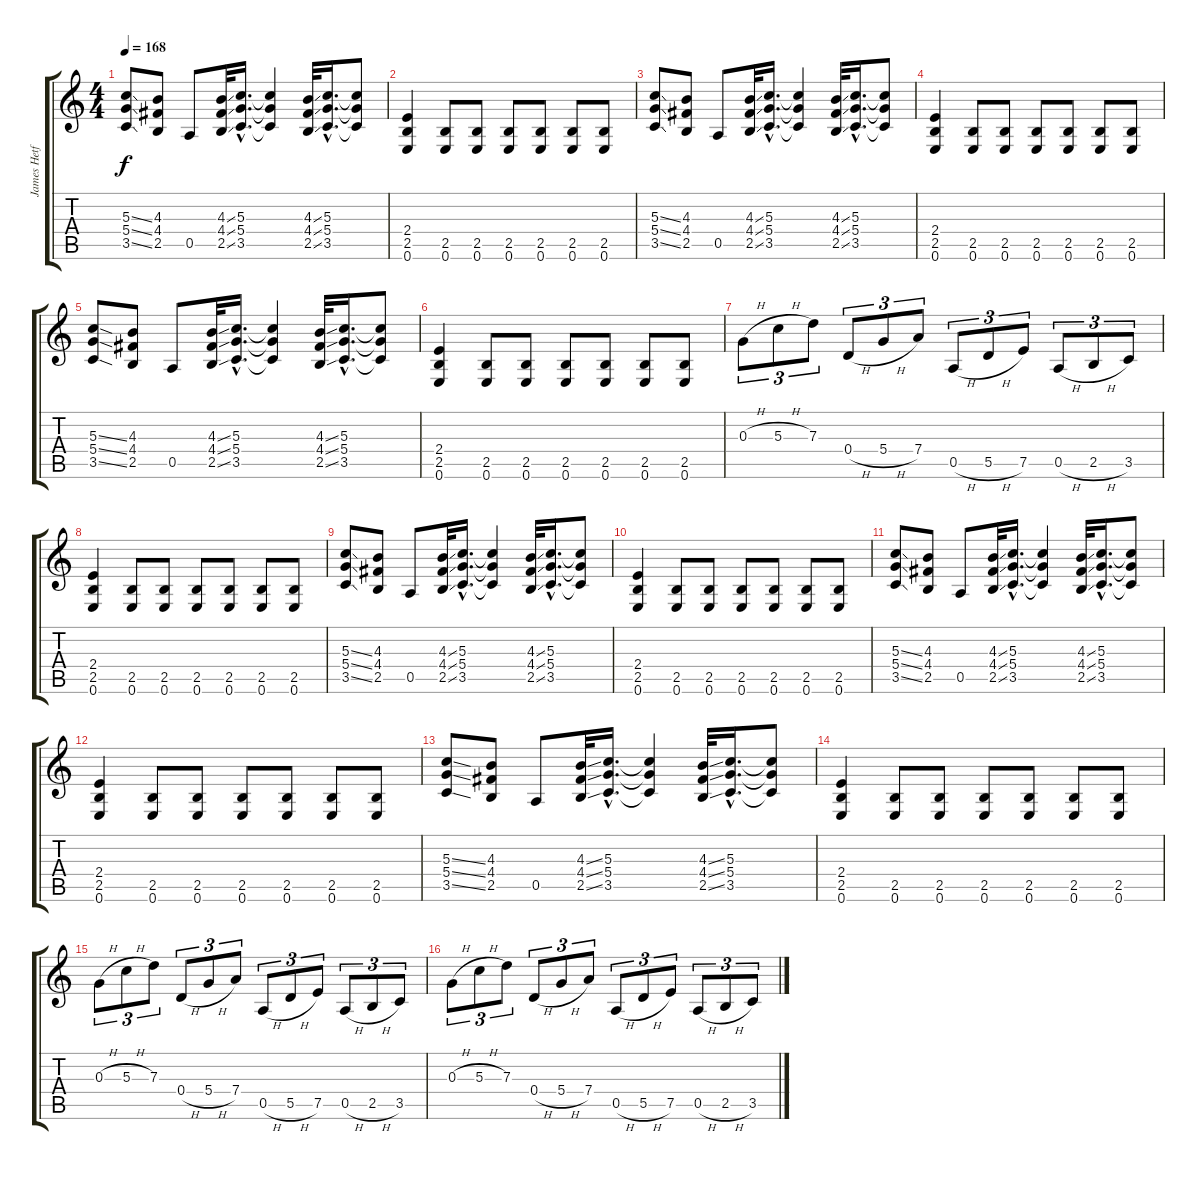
\track ("James Hetfield Distortion" "James Hetf") {instrument distortionguitar}
\staff {score tabs}
\tuning (E4 B3 G3 D3 A2 E2) {hide}
\ts (4 4)
\tempo 168
\clef g2
\ks c
(5.3{ss} 5.4{ss} 3.5{ss}).8{dy f} (4.3 4.4 2.5).8 0.5.8 (4.3{ss} 4.4{ss} 2.5{ss}).32 (5.3{hac} 5.4{hac} 3.5{hac}).16{d} (5.3{t} 5.4{t} 3.5{t}).4 (4.3{ss} 4.4{ss} 2.5{ss}).32 (5.3{hac} 5.4{hac} 3.5{hac}).16{d} (5.3{t} 5.4{t} 3.5{t}).8 |
(2.4 2.5 0.6).4 (2.5 0.6).8 (2.5 0.6).8 (2.5 0.6).8 (2.5 0.6).8 (2.5 0.6).8 (2.5 0.6).8 |
(5.3{ss} 5.4{ss} 3.5{ss}).8 (4.3 4.4 2.5).8 0.5.8 (4.3{ss} 4.4{ss} 2.5{ss}).32 (5.3{hac} 5.4{hac} 3.5{hac}).16{d} (5.3{t} 5.4{t} 3.5{t}).4 (4.3{ss} 4.4{ss} 2.5{ss}).32 (5.3{hac} 5.4{hac} 3.5{hac}).16{d} (5.3{t} 5.4{t} 3.5{t}).8 |
(2.4 2.5 0.6).4 (2.5 0.6).8 (2.5 0.6).8 (2.5 0.6).8 (2.5 0.6).8 (2.5 0.6).8 (2.5 0.6).8 |
(5.3{ss} 5.4{ss} 3.5{ss}).8 (4.3 4.4 2.5).8 0.5.8 (4.3{ss} 4.4{ss} 2.5{ss}).32 (5.3{hac} 5.4{hac} 3.5{hac}).16{d} (5.3{t} 5.4{t} 3.5{t}).4 (4.3{ss} 4.4{ss} 2.5{ss}).32 (5.3{hac} 5.4{hac} 3.5{hac}).16{d} (5.3{t} 5.4{t} 3.5{t}).8 |
(2.4 2.5 0.6).4 (2.5 0.6).8 (2.5 0.6).8 (2.5 0.6).8 (2.5 0.6).8 (2.5 0.6).8 (2.5 0.6).8 |
0.3{h}.8{tu (3 2)} 5.3{h}.8{tu (3 2)} 7.3.8{tu (3 2)} 0.4{h}.8{tu (3 2)} 5.4{h}.8{tu (3 2)} 7.4.8{tu (3 2)} 0.5{h}.8{tu (3 2)} 5.5{h}.8{tu (3 2)} 7.5.8{tu (3 2)} 0.5{h}.8{tu (3 2)} 2.5{h}.8{tu (3 2)} 3.5.8{tu (3 2)} |
(2.4 2.5 0.6).4 (2.5 0.6).8 (2.5 0.6).8 (2.5 0.6).8 (2.5 0.6).8 (2.5 0.6).8 (2.5 0.6).8 |
(5.3{ss} 5.4{ss} 3.5{ss}).8 (4.3 4.4 2.5).8 0.5.8 (4.3{ss} 4.4{ss} 2.5{ss}).32 (5.3{hac} 5.4{hac} 3.5{hac}).16{d} (5.3{t} 5.4{t} 3.5{t}).4 (4.3{ss} 4.4{ss} 2.5{ss}).32 (5.3{hac} 5.4{hac} 3.5{hac}).16{d} (5.3{t} 5.4{t} 3.5{t}).8 |
(2.4 2.5 0.6).4 (2.5 0.6).8 (2.5 0.6).8 (2.5 0.6).8 (2.5 0.6).8 (2.5 0.6).8 (2.5 0.6).8 |
(5.3{ss} 5.4{ss} 3.5{ss}).8 (4.3 4.4 2.5).8 0.5.8 (4.3{ss} 4.4{ss} 2.5{ss}).32 (5.3{hac} 5.4{hac} 3.5{hac}).16{d} (5.3{t} 5.4{t} 3.5{t}).4 (4.3{ss} 4.4{ss} 2.5{ss}).32 (5.3{hac} 5.4{hac} 3.5{hac}).16{d} (5.3{t} 5.4{t} 3.5{t}).8 |
(2.4 2.5 0.6).4 (2.5 0.6).8 (2.5 0.6).8 (2.5 0.6).8 (2.5 0.6).8 (2.5 0.6).8 (2.5 0.6).8 |
(5.3{ss} 5.4{ss} 3.5{ss}).8 (4.3 4.4 2.5).8 0.5.8 (4.3{ss} 4.4{ss} 2.5{ss}).32 (5.3{hac} 5.4{hac} 3.5{hac}).16{d} (5.3{t} 5.4{t} 3.5{t}).4 (4.3{ss} 4.4{ss} 2.5{ss}).32 (5.3{hac} 5.4{hac} 3.5{hac}).16{d} (5.3{t} 5.4{t} 3.5{t}).8 |
(2.4 2.5 0.6).4 (2.5 0.6).8 (2.5 0.6).8 (2.5 0.6).8 (2.5 0.6).8 (2.5 0.6).8 (2.5 0.6).8 |
0.3{h}.8{tu (3 2)} 5.3{h}.8{tu (3 2)} 7.3.8{tu (3 2)} 0.4{h}.8{tu (3 2)} 5.4{h}.8{tu (3 2)} 7.4.8{tu (3 2)} 0.5{h}.8{tu (3 2)} 5.5{h}.8{tu (3 2)} 7.5.8{tu (3 2)} 0.5{h}.8{tu (3 2)} 2.5{h}.8{tu (3 2)} 3.5.8{tu (3 2)} |
0.3{h}.8{tu (3 2)} 5.3{h}.8{tu (3 2)} 7.3.8{tu (3 2)} 0.4{h}.8{tu (3 2)} 5.4{h}.8{tu (3 2)} 7.4.8{tu (3 2)} 0.5{h}.8{tu (3 2)} 5.5{h}.8{tu (3 2)} 7.5.8{tu (3 2)} 0.5{h}.8{tu (3 2)} 2.5{h}.8{tu (3 2)} 3.5.8{tu (3 2)}
